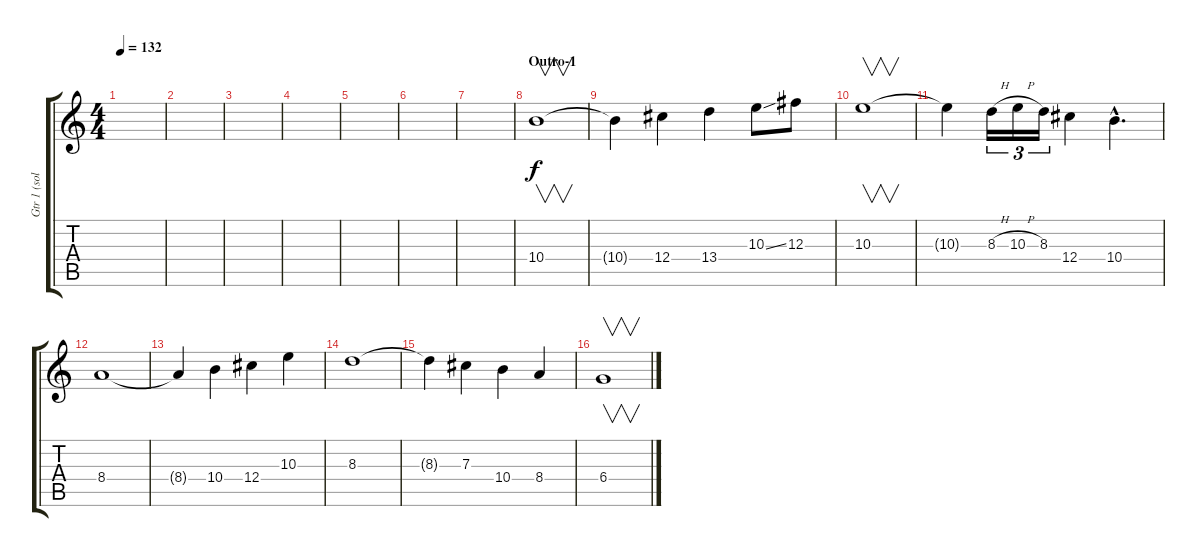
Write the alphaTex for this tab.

\track ("Gtr 1 (solos)" "Gtr 1 (sol") {instrument distortionguitar}
\staff {score tabs}
\tuning (Eb4 Bb3 Gb3 Db3 Ab2 Eb2) {hide}
\ts (4 4)
\tempo 132
\clef g2
\ks c
|
|
|
|
|
|
|
\section ("" "Outro-1")
10.4.1{v} |
10.4{t}.4 12.4.4 13.4.4 10.3{ss}.8 12.3.8 |
10.3.1{v} |
10.3{t}.4 8.3{h}.16{tu (3 2)} 10.3{h}.16{tu (3 2)} 8.3.16{tu (3 2)} 12.4.4 10.4{hac}.4{d} |
8.4.1 |
8.4{t}.4 10.4.4 12.4.4 10.3.4 |
8.3.1 |
8.3{t}.4 7.3.4 10.4.4 8.4.4 |
6.4.1{v}
